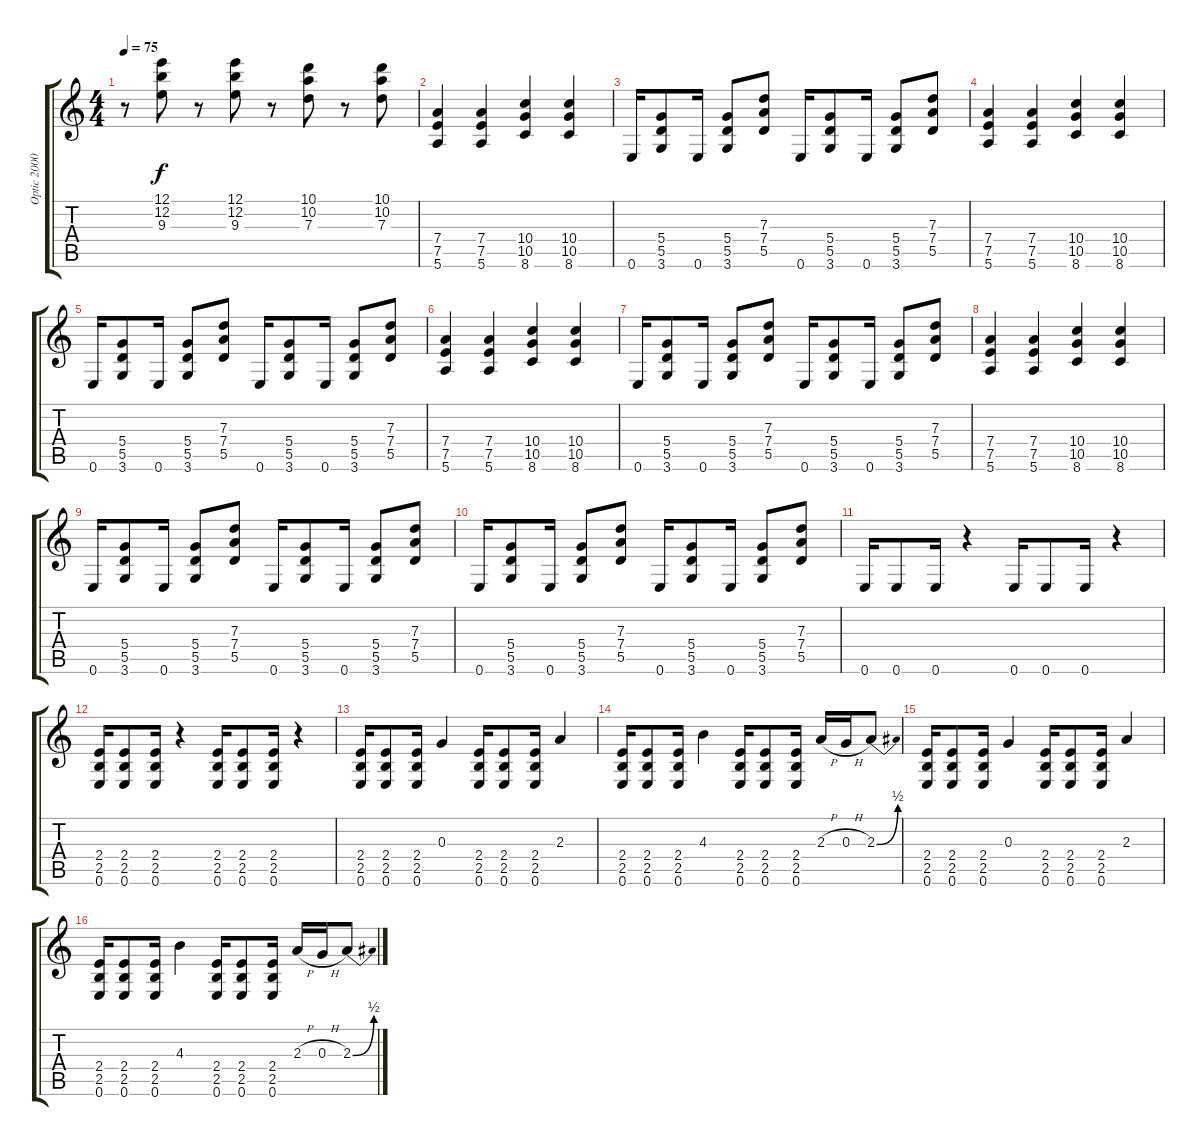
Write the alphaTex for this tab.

\track ("Optic 2000" "Optic 2000") {instrument distortionguitar}
\staff {score tabs}
\tuning (E4 B3 G3 D3 A2 E2) {hide}
\ts (4 4)
\tempo 75
\clef g2
\ks c
r.8{dy f volume 11 instrument electricguitarclean} (12.1 12.2 9.3).8 r.8 (12.1 12.2 9.3).8 r.8 (10.1 10.2 7.3).8 r.8 (10.1 10.2 7.3).8 |
(7.4 7.5 5.6).4{volume 16 instrument distortionguitar} (7.4 7.5 5.6).4 (10.4 10.5 8.6).4 (10.4 10.5 8.6).4 |
0.6.16 (5.4 5.5 3.6).8 0.6.16 (5.4 5.5 3.6).8 (7.3 7.4 5.5).8 0.6.16 (5.4 5.5 3.6).8 0.6.16 (5.4 5.5 3.6).8 (7.3 7.4 5.5).8 |
(7.4 7.5 5.6).4 (7.4 7.5 5.6).4 (10.4 10.5 8.6).4 (10.4 10.5 8.6).4 |
0.6.16 (5.4 5.5 3.6).8 0.6.16 (5.4 5.5 3.6).8 (7.3 7.4 5.5).8 0.6.16 (5.4 5.5 3.6).8 0.6.16 (5.4 5.5 3.6).8 (7.3 7.4 5.5).8 |
(7.4 7.5 5.6).4 (7.4 7.5 5.6).4 (10.4 10.5 8.6).4 (10.4 10.5 8.6).4 |
0.6.16 (5.4 5.5 3.6).8 0.6.16 (5.4 5.5 3.6).8 (7.3 7.4 5.5).8 0.6.16 (5.4 5.5 3.6).8 0.6.16 (5.4 5.5 3.6).8 (7.3 7.4 5.5).8 |
(7.4 7.5 5.6).4 (7.4 7.5 5.6).4 (10.4 10.5 8.6).4 (10.4 10.5 8.6).4 |
0.6.16 (5.4 5.5 3.6).8 0.6.16 (5.4 5.5 3.6).8 (7.3 7.4 5.5).8 0.6.16 (5.4 5.5 3.6).8 0.6.16 (5.4 5.5 3.6).8 (7.3 7.4 5.5).8 |
0.6.16 (5.4 5.5 3.6).8 0.6.16 (5.4 5.5 3.6).8 (7.3 7.4 5.5).8 0.6.16 (5.4 5.5 3.6).8 0.6.16 (5.4 5.5 3.6).8 (7.3 7.4 5.5).8 |
0.6.16 0.6.8 0.6.16 r.4 0.6.16 0.6.8 0.6.16 r.4 |
(2.4 2.5 0.6).16 (2.4 2.5 0.6).8 (2.4 2.5 0.6).16 r.4 (2.4 2.5 0.6).16 (2.4 2.5 0.6).8 (2.4 2.5 0.6).16 r.4 |
(2.4 2.5 0.6).16{volume 16 instrument distortionguitar} (2.4 2.5 0.6).8 (2.4 2.5 0.6).16 0.3.4 (2.4 2.5 0.6).16 (2.4 2.5 0.6).8 (2.4 2.5 0.6).16 2.3.4 |
(2.4 2.5 0.6).16 (2.4 2.5 0.6).8 (2.4 2.5 0.6).16 4.3.4 (2.4 2.5 0.6).16 (2.4 2.5 0.6).8 (2.4 2.5 0.6).16 2.3{h}.16 0.3{h}.16 2.3{be (bend 0 0 60 2)}.8 |
(2.4 2.5 0.6).16{volume 16 instrument distortionguitar} (2.4 2.5 0.6).8 (2.4 2.5 0.6).16 0.3.4 (2.4 2.5 0.6).16 (2.4 2.5 0.6).8 (2.4 2.5 0.6).16 2.3.4 |
(2.4 2.5 0.6).16 (2.4 2.5 0.6).8 (2.4 2.5 0.6).16 4.3.4 (2.4 2.5 0.6).16 (2.4 2.5 0.6).8 (2.4 2.5 0.6).16 2.3{h}.16 0.3{h}.16 2.3{be (bend 0 0 60 2)}.8
